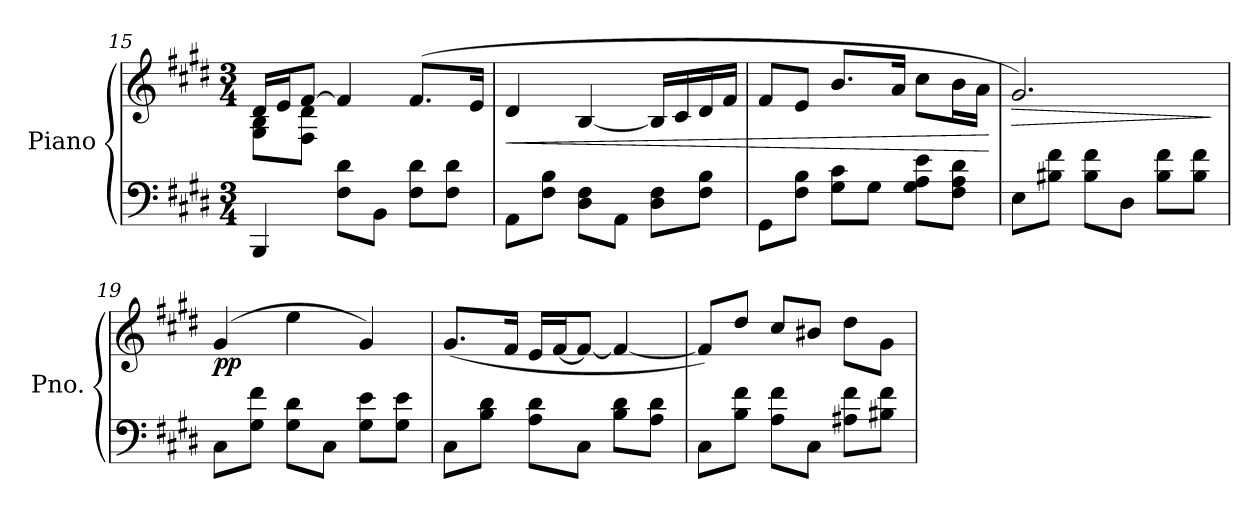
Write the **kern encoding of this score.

**kern	**kern	**dynam
*part1	*part1	*part1
*staff2	*staff1	*staff1/2
*I"Piano	*	*
*I'Pno.	*	*
!!LO:LB:g=z
*clefF4	*clefG2	*
*k[f#c#g#d#]	*k[f#c#g#d#]	*
*M3/4	*M3/4	*
=15	=15	=15
*	*^	*
4BBB/	16d#/LL	8G#\ 8B\L	.
.	16e/J	.	.
.	[8f#/J	8F#\ 8d#\J	.
8F#\ 8d#\L	4f#/]	2ryy	.
8BB\J	.	.	.
8F#\ 8d#\L	(>8.f#/L	.	.
8F#\ 8d#\J	.	.	.
.	16e/Jk	.	.
*	*v	*v	*
=16	=16	=16
!	!	!LO:HP:b
8AA\L	4d#/	<
8F#\ 8B\J	.	.
8D#\ 8F#\L	[4B/	.
8AA\J	.	.
8D#\ 8F#\L	16B/LL]	.
.	16c#/	.
8F#\ 8B\J	16d#/	.
.	16f#/JJ	.
=17	=17	=17
8GG#\L	8f#/L	.
8F#\ 8B\J	8e/J	.
8G#\ 8c#\L	8.b/L	.
8G#\J	.	.
.	16a/Jk	.
8G#\ 8A\ 8e\L	8cc#\L	.
8F#\ 8A\ 8d#\J	16b\L	.
.	16a\JJ	.
.	.	[
=18	=18	=18
!	!	!LO:HP:b
8E\L	2.g#/)	>
8B#X\ 8f#\J	.	.
8B#\ 8f#\L	.	.
8D#\J	.	.
8B#\ 8f#\L	.	.
8B#\ 8f#\J	.	.
.	.	]
=19	=19	=19
!	!	!LO:DY:b
8C#\L	(>4g#/	pp
8G#\ 8f#\J	.	.
8G#\ 8d#\L	4ee\	.
8C#\J	.	.
8G#\ 8e\L	4g#/)	.
8G#\ 8e\J	.	.
=20	=20	=20
8C#\L	(<8.g#/L	.
8B\ 8d#\J	.	.
.	16f#/Jk	.
8A\ 8d#\L	16e/LL	.
.	[16f#/J	.
8C#\J	8f#/J_	.
8B\ 8d#\L	4f#/_	.
8A\ 8d#\J	.	.
!!LO:LB:g=z
=21	=21	=21
8C#\L	8f#/L])	.
8B\ 8f#\J	8dd#/J	.
8A\ 8f#\L	8cc#/L	.
8C#\J	8b#X/J	.
8A#X\ 8f#\L	8dd#\L	.
8B#X\ 8f#\J	8g#\J	.
=	=	=
*-	*-	*-
